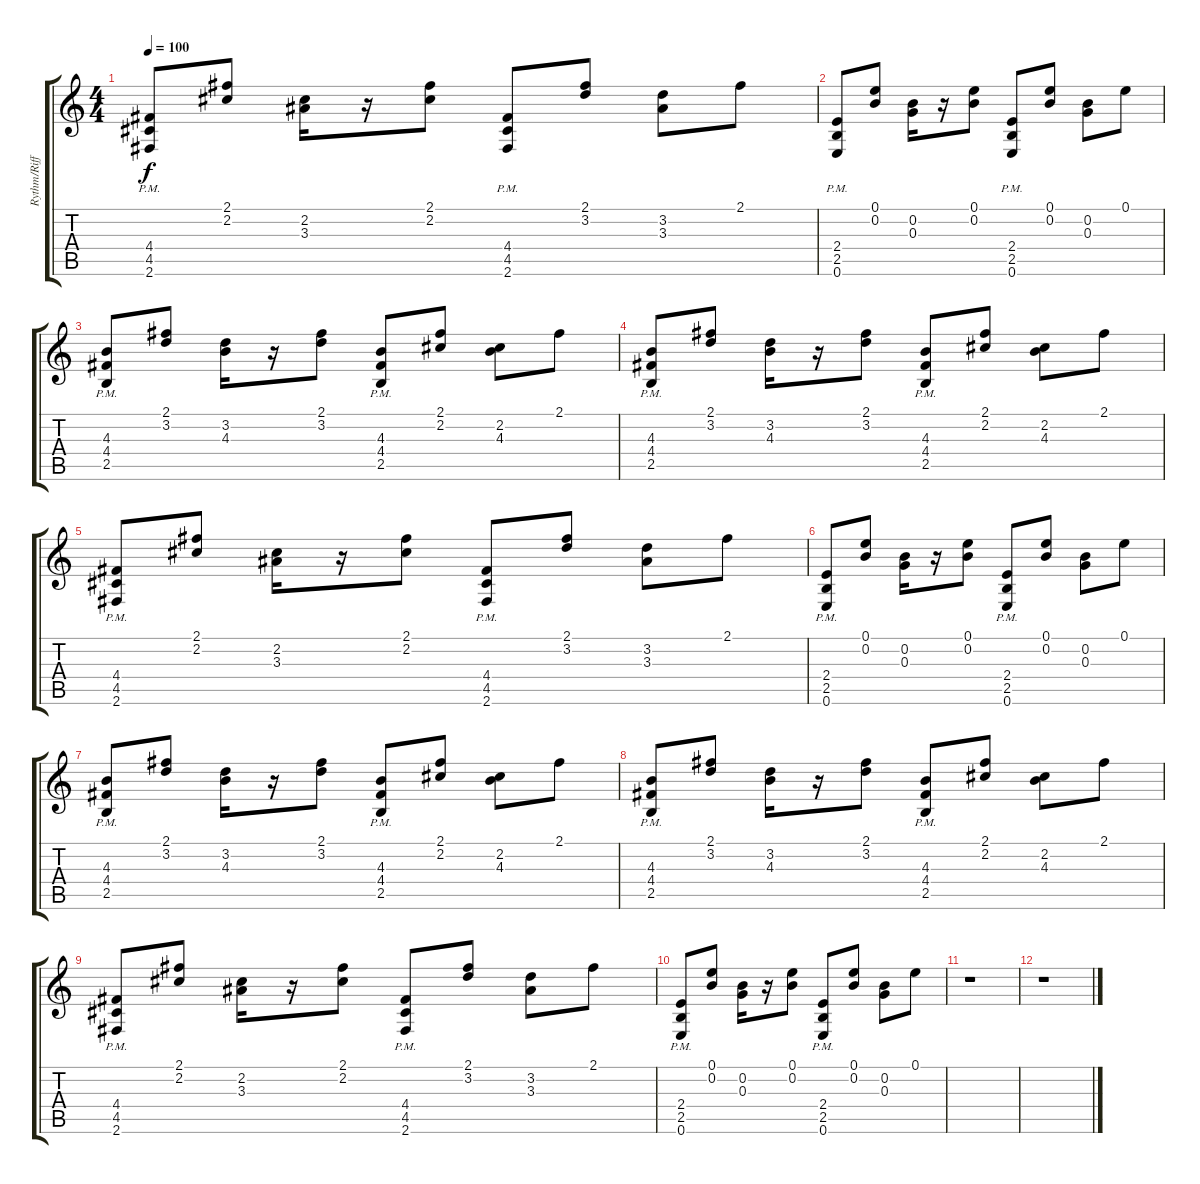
\track ("Rythm/Riffs" "Rythm/Riff") {instrument distortionguitar}
\staff {score tabs}
\tuning (E4 B3 G3 D3 A2 E2) {hide}
\ts (4 4)
\tempo 100
\clef g2
\ks c
(4.4{pm} 4.5{pm} 2.6{pm}).8{dy f} (2.1 2.2).8 (2.2 3.3).16 r.16 (2.1 2.2).8 (4.4{pm} 4.5{pm} 2.6{pm}).8 (2.1 3.2).8 (3.2 3.3).8 2.1.8 |
(2.4{pm} 2.5{pm} 0.6{pm}).8 (0.1 0.2).8 (0.2 0.3).16 r.16 (0.1 0.2).8 (2.4{pm} 2.5{pm} 0.6{pm}).8 (0.1 0.2).8 (0.2 0.3).8 0.1.8 |
(4.3{pm} 4.4{pm} 2.5{pm}).8 (2.1 3.2).8 (3.2 4.3).16 r.16 (2.1 3.2).8 (4.3{pm} 4.4{pm} 2.5{pm}).8 (2.1 2.2).8 (2.2 4.3).8 2.1.8 |
(4.3{pm} 4.4{pm} 2.5{pm}).8 (2.1 3.2).8 (3.2 4.3).16 r.16 (2.1 3.2).8 (4.3{pm} 4.4{pm} 2.5{pm}).8 (2.1 2.2).8 (2.2 4.3).8 2.1.8 |
(4.4{pm} 4.5{pm} 2.6{pm}).8 (2.1 2.2).8 (2.2 3.3).16 r.16 (2.1 2.2).8 (4.4{pm} 4.5{pm} 2.6{pm}).8 (2.1 3.2).8 (3.2 3.3).8 2.1.8 |
(2.4{pm} 2.5{pm} 0.6{pm}).8 (0.1 0.2).8 (0.2 0.3).16 r.16 (0.1 0.2).8 (2.4{pm} 2.5{pm} 0.6{pm}).8 (0.1 0.2).8 (0.2 0.3).8 0.1.8 |
(4.3{pm} 4.4{pm} 2.5{pm}).8 (2.1 3.2).8 (3.2 4.3).16 r.16 (2.1 3.2).8 (4.3{pm} 4.4{pm} 2.5{pm}).8 (2.1 2.2).8 (2.2 4.3).8 2.1.8 |
(4.3{pm} 4.4{pm} 2.5{pm}).8 (2.1 3.2).8 (3.2 4.3).16 r.16 (2.1 3.2).8 (4.3{pm} 4.4{pm} 2.5{pm}).8 (2.1 2.2).8 (2.2 4.3).8 2.1.8 |
(4.4{pm} 4.5{pm} 2.6{pm}).8 (2.1 2.2).8 (2.2 3.3).16 r.16 (2.1 2.2).8 (4.4{pm} 4.5{pm} 2.6{pm}).8 (2.1 3.2).8 (3.2 3.3).8 2.1.8 |
(2.4{pm} 2.5{pm} 0.6{pm}).8 (0.1 0.2).8 (0.2 0.3).16 r.16 (0.1 0.2).8 (2.4{pm} 2.5{pm} 0.6{pm}).8 (0.1 0.2).8 (0.2 0.3).8 0.1.8 |
r.1 |
r.1
